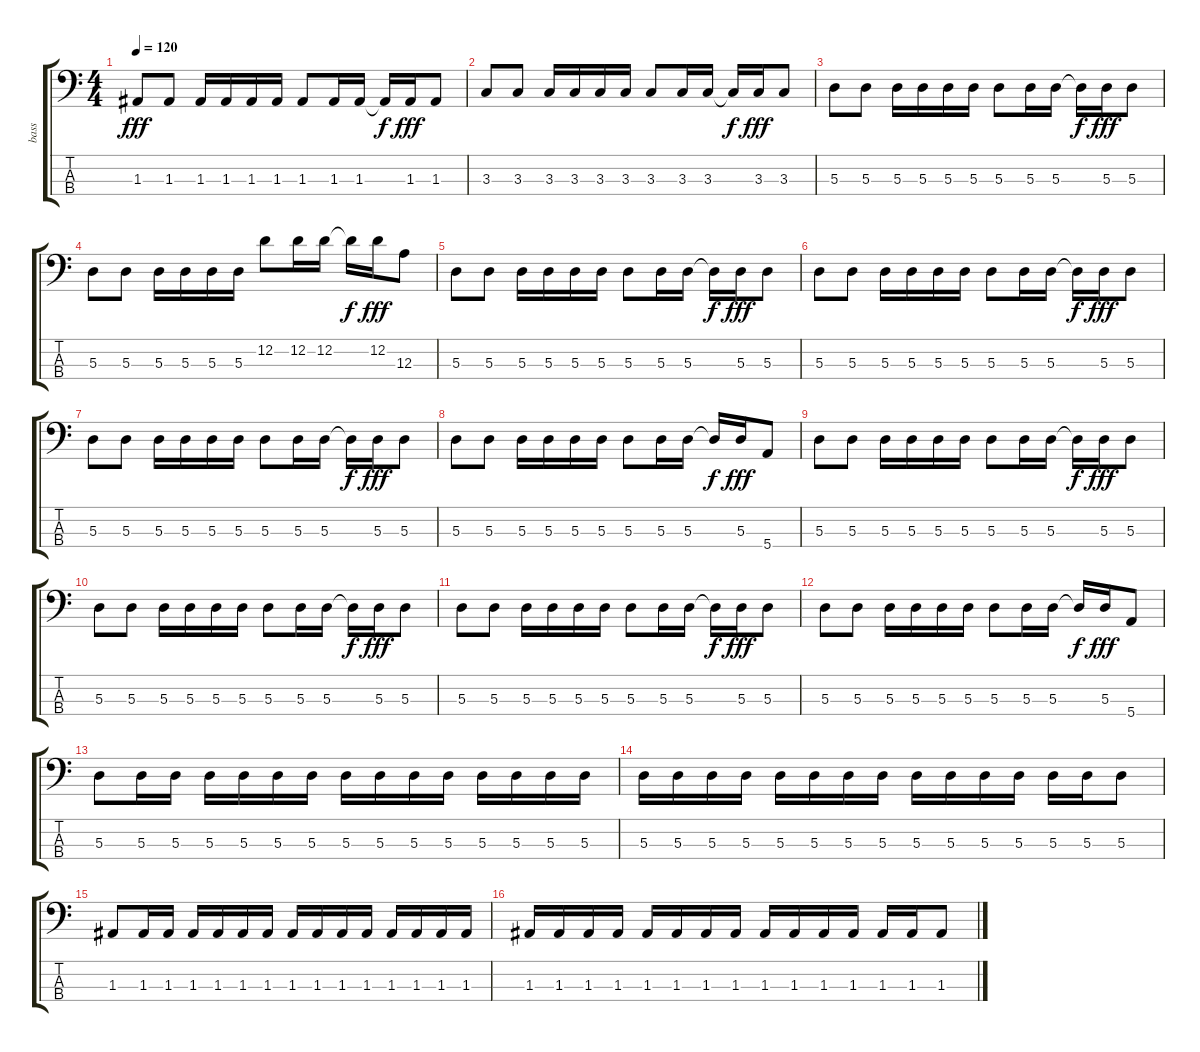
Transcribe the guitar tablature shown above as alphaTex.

\track ("bass" "bass") {instrument electricbassfinger}
\staff {score tabs}
\tuning (G2 D2 A1 E1) {hide}
\ts (4 4)
\tempo 120
\clef f4
\ks c
1.3.8{dy fff} 1.3.8 1.3.16 1.3.16 1.3.16 1.3.16 1.3.8 1.3.16 1.3.16 1.3{t}.16{dy f} 1.3.16{dy fff} 1.3.8 |
3.3.8 3.3.8 3.3.16 3.3.16 3.3.16 3.3.16 3.3.8 3.3.16 3.3.16 3.3{t}.16{dy f} 3.3.16{dy fff} 3.3.8 |
5.3.8 5.3.8 5.3.16 5.3.16 5.3.16 5.3.16 5.3.8 5.3.16 5.3.16 5.3{t}.16{dy f} 5.3.16{dy fff} 5.3.8 |
5.3.8 5.3.8 5.3.16 5.3.16 5.3.16 5.3.16 12.2.8 12.2.16 12.2.16 12.2{t}.16{dy f} 12.2.16{dy fff} 12.3.8 |
5.3.8 5.3.8 5.3.16 5.3.16 5.3.16 5.3.16 5.3.8 5.3.16 5.3.16 5.3{t}.16{dy f} 5.3.16{dy fff} 5.3.8 |
5.3.8 5.3.8 5.3.16 5.3.16 5.3.16 5.3.16 5.3.8 5.3.16 5.3.16 5.3{t}.16{dy f} 5.3.16{dy fff} 5.3.8 |
5.3.8 5.3.8 5.3.16 5.3.16 5.3.16 5.3.16 5.3.8 5.3.16 5.3.16 5.3{t}.16{dy f} 5.3.16{dy fff} 5.3.8 |
5.3.8 5.3.8 5.3.16 5.3.16 5.3.16 5.3.16 5.3.8 5.3.16 5.3.16 5.3{t}.16{dy f} 5.3.16{dy fff} 5.4.8 |
5.3.8 5.3.8 5.3.16 5.3.16 5.3.16 5.3.16 5.3.8 5.3.16 5.3.16 5.3{t}.16{dy f} 5.3.16{dy fff} 5.3.8 |
5.3.8 5.3.8 5.3.16 5.3.16 5.3.16 5.3.16 5.3.8 5.3.16 5.3.16 5.3{t}.16{dy f} 5.3.16{dy fff} 5.3.8 |
5.3.8 5.3.8 5.3.16 5.3.16 5.3.16 5.3.16 5.3.8 5.3.16 5.3.16 5.3{t}.16{dy f} 5.3.16{dy fff} 5.3.8 |
5.3.8 5.3.8 5.3.16 5.3.16 5.3.16 5.3.16 5.3.8 5.3.16 5.3.16 5.3{t}.16{dy f} 5.3.16{dy fff} 5.4.8 |
5.3.8 5.3.16 5.3.16 5.3.16 5.3.16 5.3.16 5.3.16 5.3.16 5.3.16 5.3.16 5.3.16 5.3.16 5.3.16 5.3.16 5.3.16 |
5.3.16 5.3.16 5.3.16 5.3.16 5.3.16 5.3.16 5.3.16 5.3.16 5.3.16 5.3.16 5.3.16 5.3.16 5.3.16 5.3.16 5.3.8 |
1.3.8 1.3.16 1.3.16 1.3.16 1.3.16 1.3.16 1.3.16 1.3.16 1.3.16 1.3.16 1.3.16 1.3.16 1.3.16 1.3.16 1.3.16 |
1.3.16 1.3.16 1.3.16 1.3.16 1.3.16 1.3.16 1.3.16 1.3.16 1.3.16 1.3.16 1.3.16 1.3.16 1.3.16 1.3.16 1.3.8
